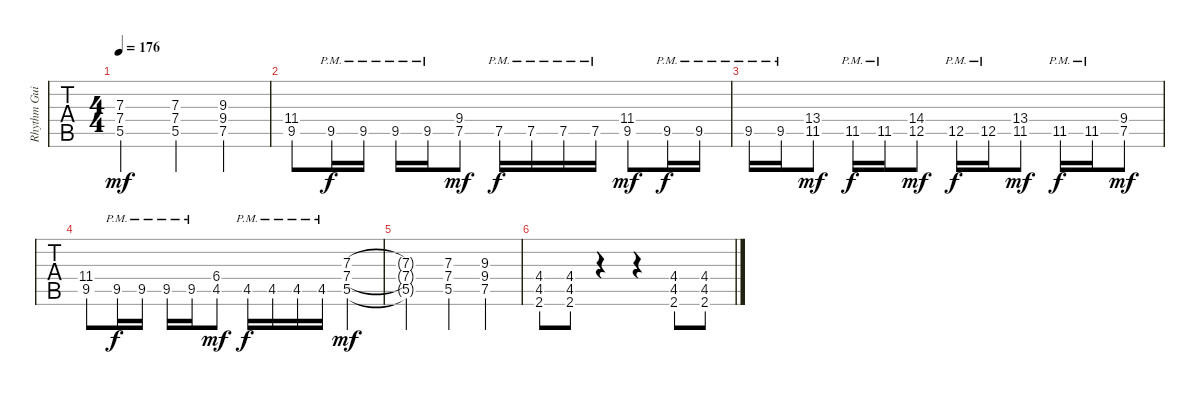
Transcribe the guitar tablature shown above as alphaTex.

\track ("Rhythm Guitar A" "Rhythm Gui") {instrument overdrivenguitar}
\staff {tabs}
\tuning (E4 B3 G3 D3 A2 E2) {hide}
\ts (4 4)
\tempo 176
\clef g2
\ks f#minor
(7.3{t} 7.4{t} 5.5{t}).2{dy mf} (7.3 7.4 5.5).4 (9.3 9.4 7.5).4 |
(11.4 9.5).8 9.5{pm}.16{dy f} 9.5{pm}.16 9.5{pm}.16 9.5{pm}.16 (9.4 7.5).8{dy mf} 7.5{pm}.16{dy f} 7.5{pm}.16 7.5{pm}.16 7.5{pm}.16 (11.4 9.5).8{dy mf} 9.5{pm}.16{dy f} 9.5{pm}.16 |
9.5{pm}.16 9.5{pm}.16 (13.4 11.5).8{dy mf} 11.5{pm}.16{dy f} 11.5{pm}.16 (14.4 12.5).8{dy mf} 12.5{pm}.16{dy f} 12.5{pm}.16 (13.4 11.5).8{dy mf} 11.5{pm}.16{dy f} 11.5{pm}.16 (9.4 7.5).8{dy mf} |
(11.4 9.5).8 9.5{pm}.16{dy f} 9.5{pm}.16 9.5{pm}.16 9.5{pm}.16 (6.4 4.5).8{dy mf} 4.5{pm}.16{dy f} 4.5{pm}.16 4.5{pm}.16 4.5{pm}.16 (7.3 7.4 5.5).4{dy mf} |
(7.3{t} 7.4{t} 5.5{t}).2 (7.3 7.4 5.5).4 (9.3 9.4 7.5).4 |
(4.4 4.5 2.6).8 (4.4 4.5 2.6).8 r.4 r.4 (4.4 4.5 2.6).8 (4.4 4.5 2.6).8
